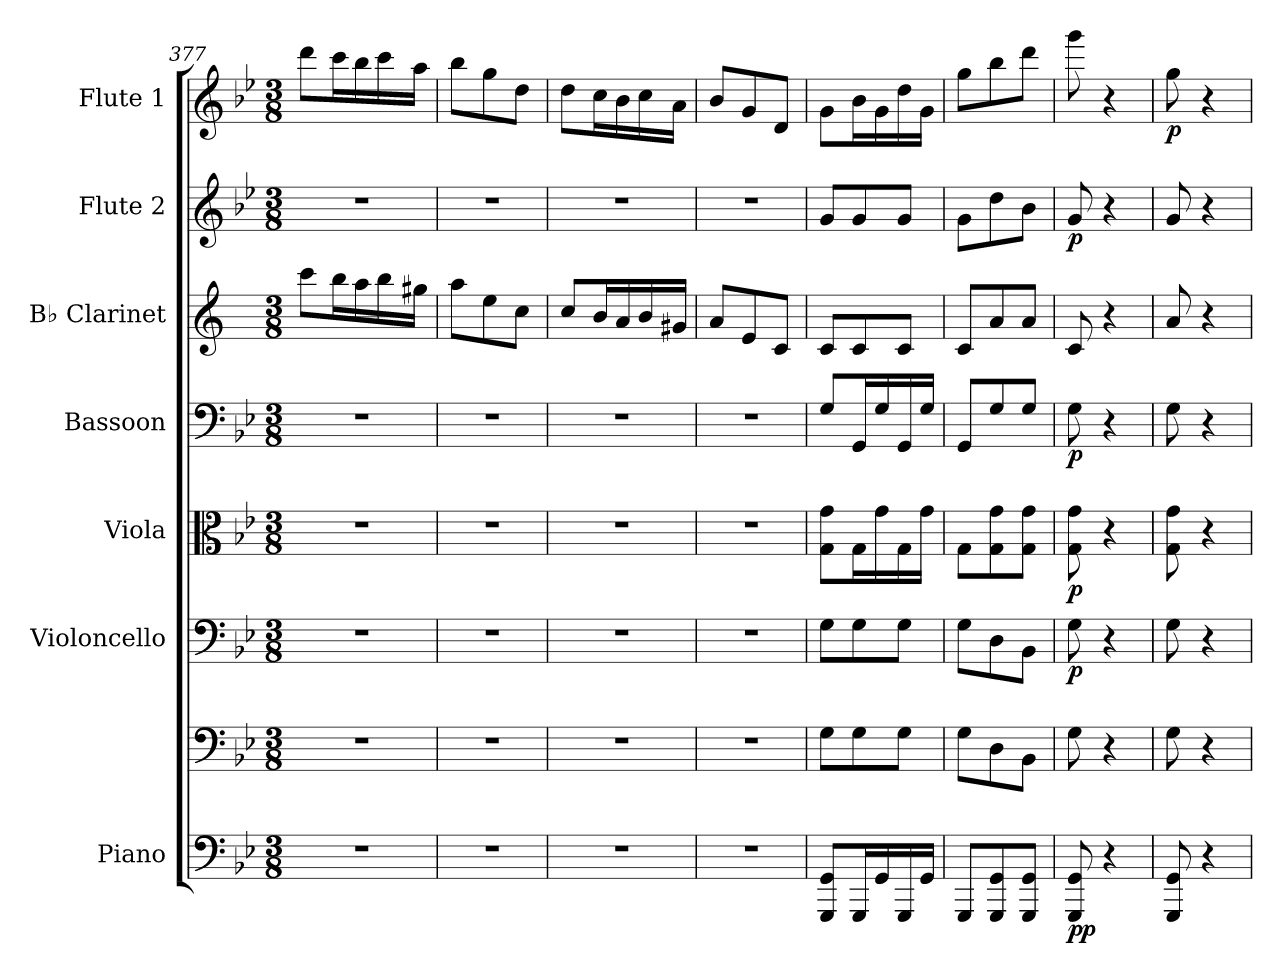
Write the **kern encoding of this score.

**kern	**kern	**dynam	**kern	**dynam	**kern	**dynam	**kern	**dynam	**kern	**kern	**dynam	**kern	**dynam
*part7	*part7	*part7	*part6	*part6	*part5	*part5	*part4	*part4	*part3	*part2	*part2	*part1	*part1
*staff8	*staff7	*staff7/8	*staff6	*staff6	*staff5	*staff5	*staff4	*staff4	*staff3	*staff2	*staff2	*staff1	*staff1
*I"Piano	*	*	*I"Violoncello	*	*I"Viola	*	*I"Bassoon	*	*I"B♭ Clarinet	*I"Flute 2	*	*I"Flute 1	*
*I'Pno.	*	*	*I'Vc.	*	*I'Vla.	*	*I'Bsn.	*	*I'B♭ Cl.	*I'F2.	*	*I'F1.	*
*clefF4	*clefF4	*	*clefF4	*	*clefC3	*	*clefF4	*	*clefG2	*clefG2	*	*clefG2	*
*	*	*	*	*	*	*	*	*	*ITrd1c2	*	*	*	*
*k[b-e-]	*k[b-e-]	*	*k[b-e-]	*	*k[b-e-]	*	*k[b-e-]	*	*k[b-e-]	*k[b-e-]	*	*k[b-e-]	*
*M3/8	*M3/8	*	*M3/8	*	*M3/8	*	*M3/8	*	*M3/8	*M3/8	*	*M3/8	*
=377	=377	=377	=377	=377	=377	=377	=377	=377	=377	=377	=377	=377	=377
4.r	4.r	.	4.r	.	4.r	.	4.r	.	8bb-\L	4.r	.	8ddd\L	.
.	.	.	.	.	.	.	.	.	16aa\L	.	.	16ccc\L	.
.	.	.	.	.	.	.	.	.	16gg\	.	.	16bb-\	.
.	.	.	.	.	.	.	.	.	16aa\	.	.	16ccc\	.
.	.	.	.	.	.	.	.	.	16ff#X\JJ	.	.	16aa\JJ	.
=378	=378	=378	=378	=378	=378	=378	=378	=378	=378	=378	=378	=378	=378
4.r	4.r	.	4.r	.	4.r	.	4.r	.	8gg\L	4.r	.	8bb-\L	.
.	.	.	.	.	.	.	.	.	8dd\	.	.	8gg\	.
.	.	.	.	.	.	.	.	.	8b-\J	.	.	8dd\J	.
=379	=379	=379	=379	=379	=379	=379	=379	=379	=379	=379	=379	=379	=379
4.r	4.r	.	4.r	.	4.r	.	4.r	.	8b-/L	4.r	.	8dd\L	.
.	.	.	.	.	.	.	.	.	16a/L	.	.	16cc\L	.
.	.	.	.	.	.	.	.	.	16g/	.	.	16b-\	.
.	.	.	.	.	.	.	.	.	16a/	.	.	16cc\	.
.	.	.	.	.	.	.	.	.	16f#X/JJ	.	.	16a\JJ	.
=380	=380	=380	=380	=380	=380	=380	=380	=380	=380	=380	=380	=380	=380
4.r	4.r	.	4.r	.	4.r	.	4.r	.	8g/L	4.r	.	8b-/L	.
.	.	.	.	.	.	.	.	.	8d/	.	.	8g/	.
.	.	.	.	.	.	.	.	.	8B-/J	.	.	8d/J	.
!!LO:LB:g=z
=381	=381	=381	=381	=381	=381	=381	=381	=381	=381	=381	=381	=381	=381
8GGG/ 8GG/L	8G\L	.	8G\L	.	8G\ 8g\L	.	8G/L	.	8B-/L	8g/L	.	8g\L	.
16GGG/L	8G\	.	8G\	.	16G\L	.	16GG/L	.	8B-/	8g/	.	16b-\L	.
16GG/	.	.	.	.	16g\	.	16G/	.	.	.	.	16g\	.
16GGG/	8G\J	.	8G\J	.	16G\	.	16GG/	.	8B-/J	8g/J	.	16dd\	.
16GG/JJ	.	.	.	.	16g\JJ	.	16G/JJ	.	.	.	.	16g\JJ	.
=382	=382	=382	=382	=382	=382	=382	=382	=382	=382	=382	=382	=382	=382
8GGG/L	8G\L	.	8G\L	.	8G\L	.	8GG/L	.	8B-/L	8g\L	.	8gg\L	.
8GGG/ 8GG/	8D\	.	8D\	.	8G\ 8g\	.	8G/	.	8g/	8dd\	.	8bb-\	.
8GGG/ 8GG/J	8BB-\J	.	8BB-\J	.	8G\ 8g\J	.	8G/J	.	8g/J	8b-\J	.	8ddd\J	.
=383	=383	=383	=383	=383	=383	=383	=383	=383	=383	=383	=383	=383	=383
!	!	!LO:DY:b=2	!	!	!	!	!	!	!	!	!	!	!
!	!	!LO:DY:n=1:b	!	!LO:DY:b	!	!LO:DY:b	!	!LO:DY:b	!	!	!LO:DY:b	!	!
8GGG/ 8GG/	8G\	p p	8G\	p	8G\ 8g\	p	8G\	p	8B-/	8g/	p	8ggg\	.
4r	4r	.	4r	.	4r	.	4r	.	4r	4r	.	4r	.
=384	=384	=384	=384	=384	=384	=384	=384	=384	=384	=384	=384	=384	=384
!	!	!	!	!	!	!	!	!	!	!	!	!	!LO:DY:b
8GGG/ 8GG/	8G\	.	8G\	.	8G\ 8g\	.	8G\	.	8g/	8g/	.	8gg\	p
4r	4r	.	4r	.	4r	.	4r	.	4r	4r	.	4r	.
=	=	=	=	=	=	=	=	=	=	=	=	=	=
*-	*-	*-	*-	*-	*-	*-	*-	*-	*-	*-	*-	*-	*-
